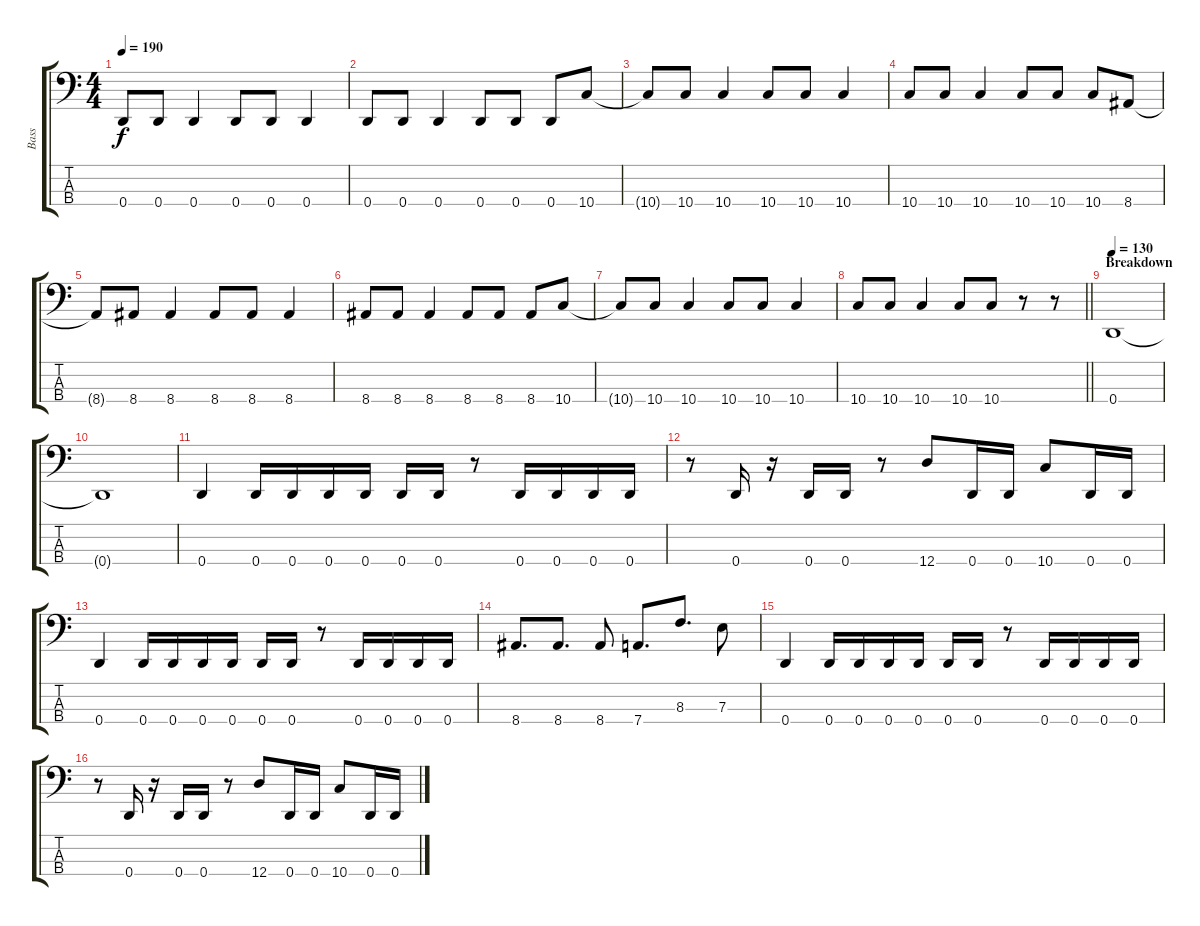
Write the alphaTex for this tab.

\track ("Bass" "Bass") {instrument electricbassfinger}
\staff {score tabs}
\tuning (G2 D2 A1 D1) {hide}
\ts (4 4)
\section ("" "")
\tempo 190
\clef f4
\ks c
0.4{t}.8{dy f} 0.4.8 0.4.4 0.4.8 0.4.8 0.4.4 |
0.4.8 0.4.8 0.4.4 0.4.8 0.4.8 0.4.8 10.4.8 |
10.4{t}.8 10.4.8 10.4.4 10.4.8 10.4.8 10.4.4 |
10.4.8 10.4.8 10.4.4 10.4.8 10.4.8 10.4.8 8.4.8 |
8.4{t}.8 8.4.8 8.4.4 8.4.8 8.4.8 8.4.4 |
8.4.8 8.4.8 8.4.4 8.4.8 8.4.8 8.4.8 10.4.8 |
10.4{t}.8 10.4.8 10.4.4 10.4.8 10.4.8 10.4.4 |
\barLineRight lightlight
10.4.8 10.4.8 10.4.4 10.4.8 10.4.8 r.8 r.8 |
\section ("" "Breakdown")
\tempo 130
0.4.1 |
0.4{t}.1 |
0.4.4 0.4.16 0.4.16 0.4.16 0.4.16 0.4.16 0.4.16 r.8 0.4.16 0.4.16 0.4.16 0.4.16 |
r.8 0.4.16 r.16 0.4.16 0.4.16 r.8 12.4.8 0.4.16 0.4.16 10.4.8 0.4.16 0.4.16 |
0.4.4 0.4.16 0.4.16 0.4.16 0.4.16 0.4.16 0.4.16 r.8 0.4.16 0.4.16 0.4.16 0.4.16 |
8.4.8{d} 8.4.8{d} 8.4.8 7.4.8{d} 8.3.8{d} 7.3.8 |
0.4.4 0.4.16 0.4.16 0.4.16 0.4.16 0.4.16 0.4.16 r.8 0.4.16 0.4.16 0.4.16 0.4.16 |
r.8 0.4.16 r.16 0.4.16 0.4.16 r.8 12.4.8 0.4.16 0.4.16 10.4.8 0.4.16 0.4.16
